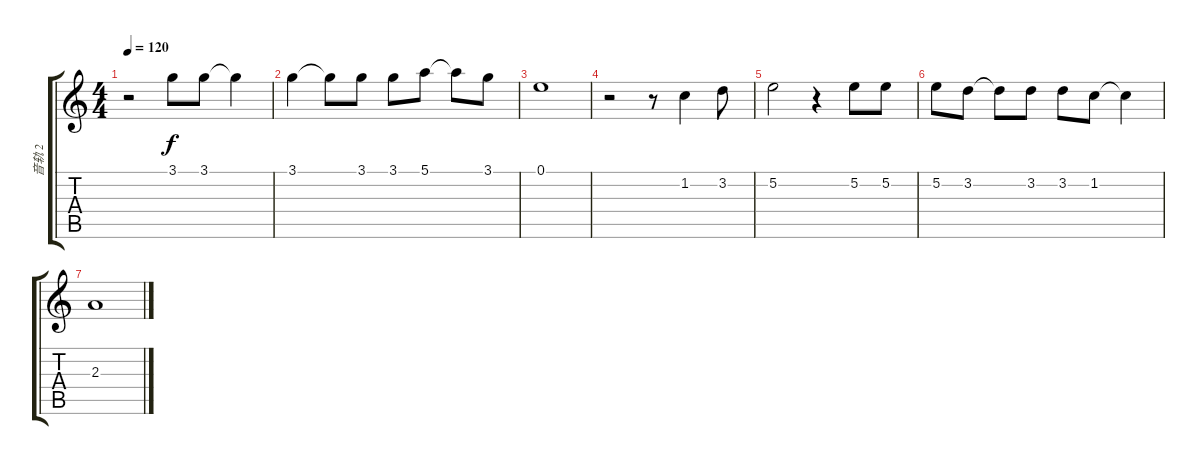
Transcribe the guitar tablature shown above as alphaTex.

\track ("音轨 2" "音轨 2") {instrument electricguitarjazz}
\staff {score tabs}
\tuning (E4 B3 G3 D3 A2 E2) {hide}
\ts (4 4)
\tempo 120
\clef g2
\ks c
r.2{dy f} 3.1.8 3.1.8 3.1{t}.4 |
3.1.4 3.1{t}.8 3.1.8 3.1.8 5.1.8 5.1{t}.8 3.1.8 |
0.1.1 |
r.2 r.8 1.2.4 3.2.8 |
5.2.2 r.4 5.2.8 5.2.8 |
5.2.8 3.2.8 3.2{t}.8 3.2.8 3.2.8 1.2.8 1.2{t}.4 |
2.3.1
